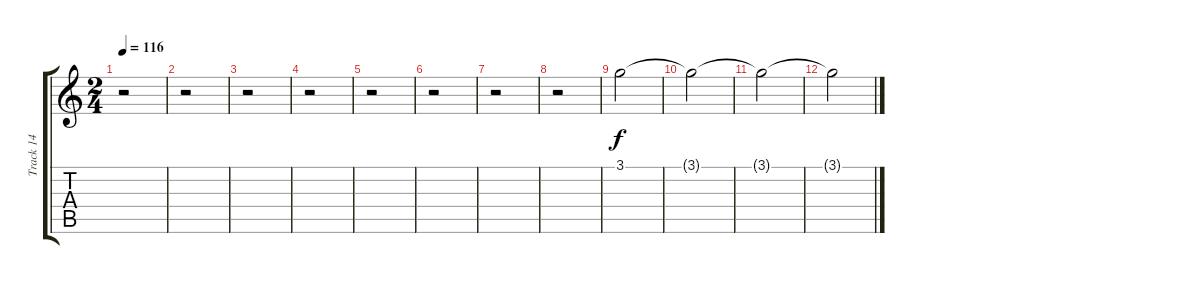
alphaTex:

\track ("Track 14" "Track 14") {instrument overdrivenguitar}
\staff {score tabs}
\tuning (E4 B3 G3 D3 A2 E2) {hide}
\ts (2 4)
\tempo 116
\clef g2
\ks c
r.2{dy f} |
r.2 |
r.2 |
r.2 |
r.2 |
r.2 |
r.2 |
r.2 |
3.1.2 |
3.1{t}.2 |
3.1{t}.2 |
3.1{t}.2
